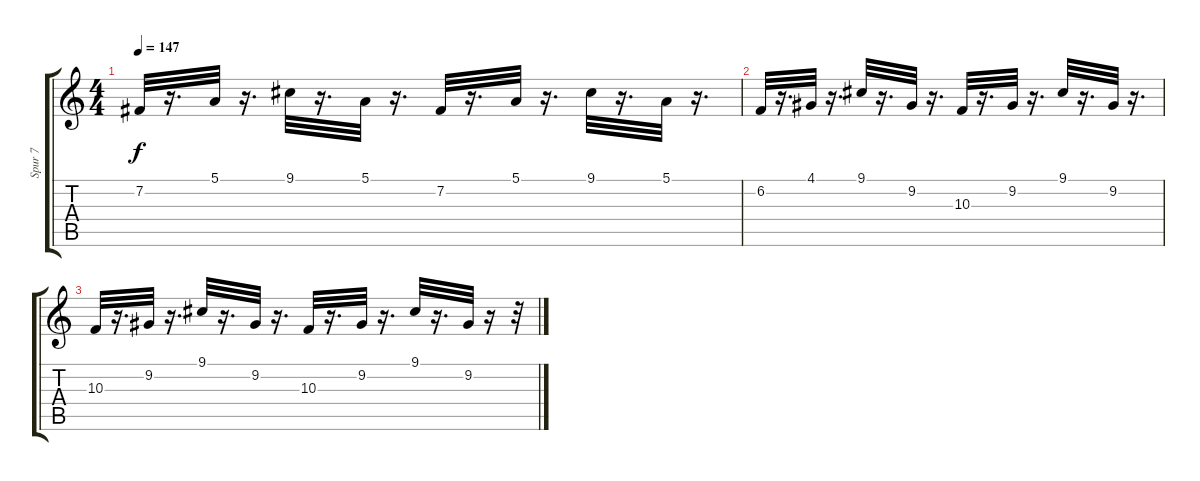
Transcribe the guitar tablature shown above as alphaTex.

\track ("Spur 7" "Spur 7") {instrument pizzicatostrings}
\staff {score tabs}
\tuning (E4 B3 G3 D3 A2 E2) {hide}
\ts (4 4)
\tempo 147
\clef g2
\ks c
7.2.32{dy f volume 2} r.16{d} 5.1.32{volume 2} r.16{d} 9.1.32{volume 2} r.16{d} 5.1.32{volume 2} r.16{d} 7.2.32{volume 2} r.16{d} 5.1.32{volume 2} r.16{d} 9.1.32{volume 1} r.16{d} 5.1.32{volume 1} r.16{d} |
6.2.32{volume 1} r.16{d} 4.1.32{volume 1} r.16{d} 9.1.32{volume 1} r.16{d} 9.2.32{volume 1} r.16{d} 10.3.32{volume 1} r.16{d} 9.2.32{volume 0} r.16{d} 9.1.32{volume 0} r.16{d} 9.2.32 r.16{d} |
10.3.32{volume 0} r.16{d} 9.2.32 r.16{d} 9.1.32{volume 0} r.16{d} 9.2.32 r.16{d} 10.3.32{volume 0} r.16{d} 9.2.32 r.16{d} 9.1.32 r.16{d} 9.2.32 r.16 r.32
